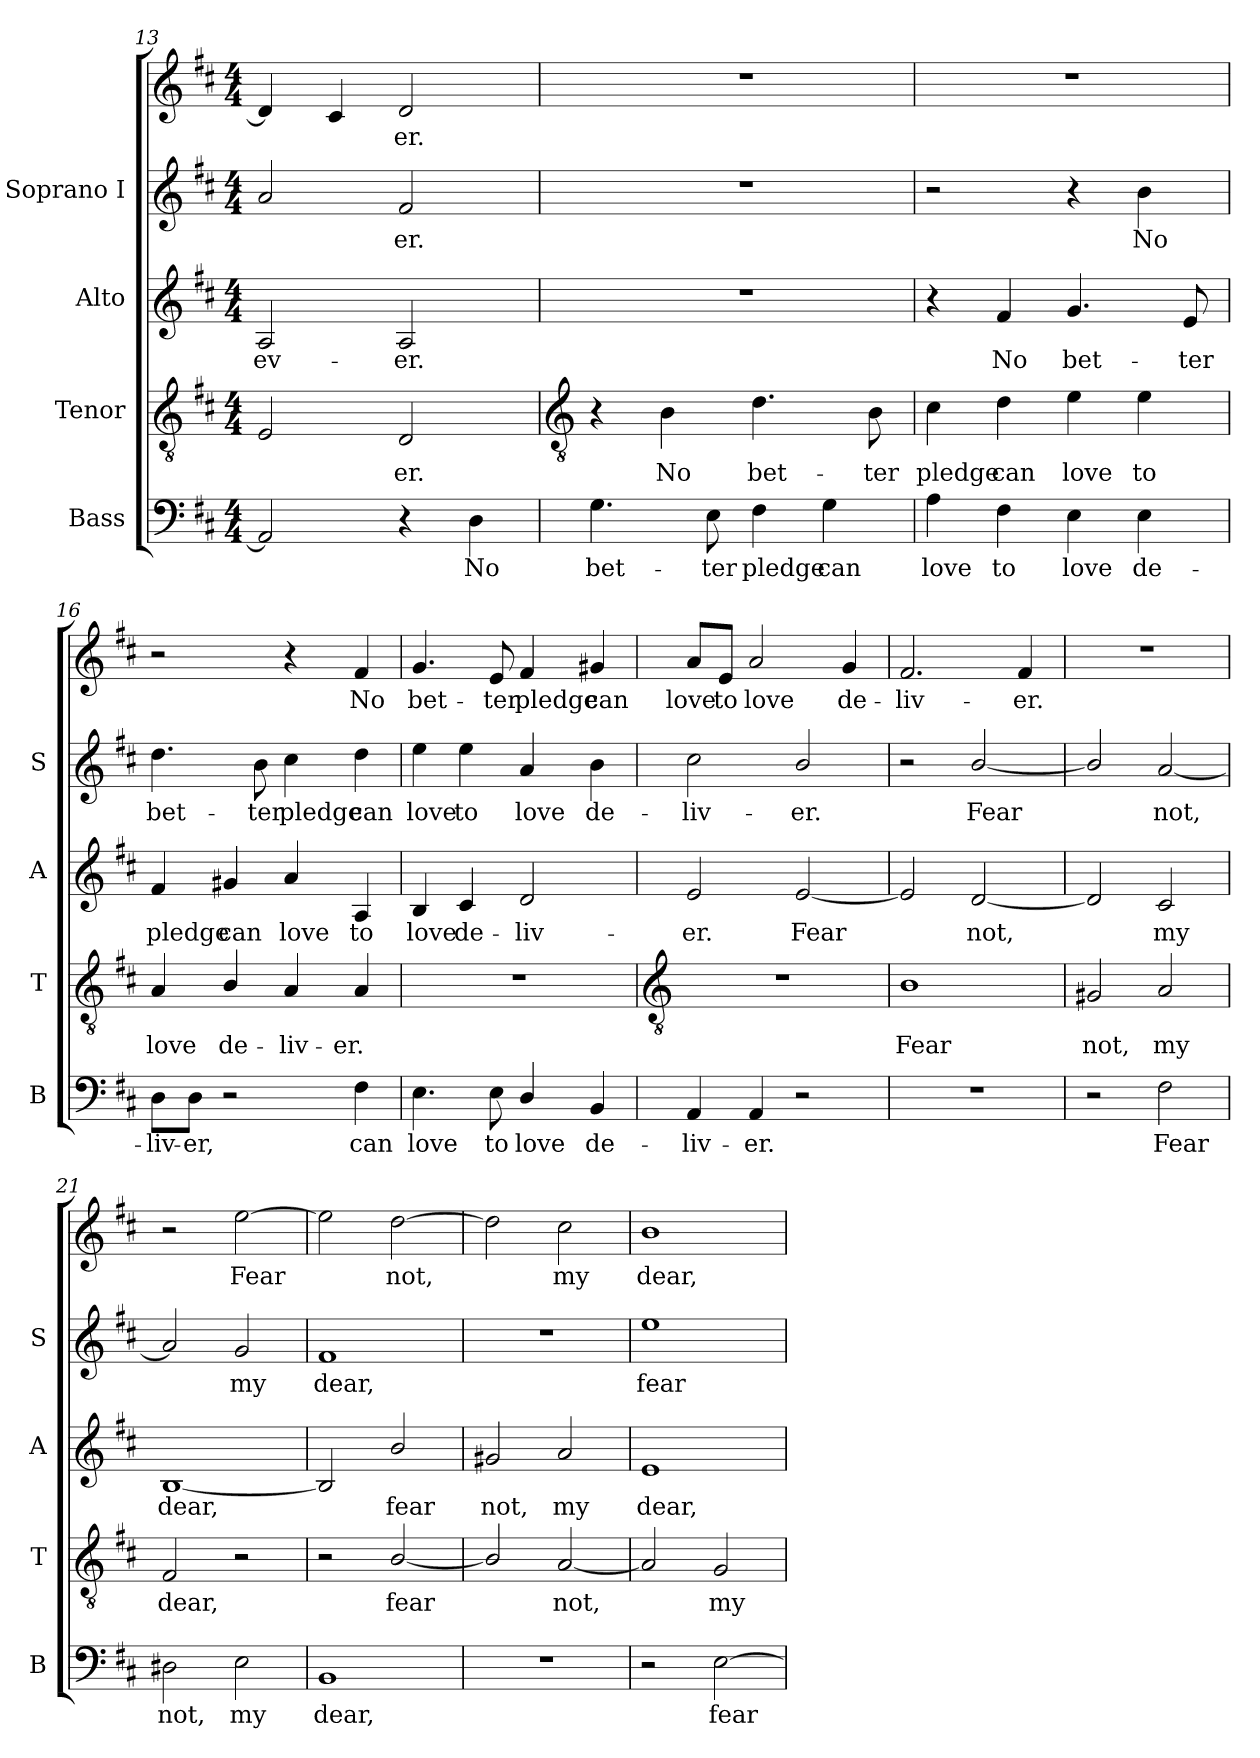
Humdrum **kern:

**kern	**text	**kern	**text	**kern	**text	**kern	**text	**kern	**text
*part4	*part4	*part3	*part3	*part2	*part2	*part1	*part1	*part1	*part1
*staff5	*staff5	*staff4	*staff4	*staff3	*staff3	*staff2	*staff2	*staff1	*staff1
*I"Bass	*	*I"Tenor	*	*I"Alto	*	*I"Soprano I	*	*	*
*I'B	*	*I'T	*	*I'A	*	*I'S	*	*	*
*clefF4	*	*clefGv2	*	*clefG2	*	*clefG2	*	*clefG2	*
*k[f#c#]	*	*k[f#c#]	*	*k[f#c#]	*	*k[f#c#]	*	*k[f#c#]	*
*D:	*	*D:	*	*D:	*	*D:	*	*D:	*
*M4/4	*	*M4/4	*	*M4/4	*	*M4/4	*	*M4/4	*
=13	=13	=13	=13	=13	=13	=13	=13	=13	=13
!	!	!	!	!	!LO:LY:b	!	!	!	!
2AA]	.	2E	.	2A	-ev-	2a	.	4d]	.
.	.	.	.	.	.	.	.	4c#	.
!	!	!	!LO:LY:b	!	!LO:LY:b	!	!LO:LY:b	!	!LO:LY:b
4r	.	2D	er.	2A	-er.	2f#	er.	2d	er.
!	!LO:LY:b	!	!	!	!	!	!	!	!
4D	No	.	.	.	.	.	.	.	.
!!LO:LB:g=z
=14	=14	=14	=14	=14	=14	=14	=14	=14	=14
*	*	*clefGv2	*	*	*	*	*	*	*
!	!LO:LY:b	!	!	!	!	!	!	!	!
4.G	bet-	4r	.	1r	.	1r	.	1r	.
!	!	!	!LO:LY:b	!	!	!	!	!	!
.	.	4B	No	.	.	.	.	.	.
!	!LO:LY:b	!	!	!	!	!	!	!	!
8E	-ter	.	.	.	.	.	.	.	.
!	!LO:LY:b	!	!LO:LY:b	!	!	!	!	!	!
4F#	pledge	4.d	bet-	.	.	.	.	.	.
!	!LO:LY:b	!	!	!	!	!	!	!	!
4G	can	.	.	.	.	.	.	.	.
!	!	!	!LO:LY:b	!	!	!	!	!	!
.	.	8B	-ter	.	.	.	.	.	.
=15	=15	=15	=15	=15	=15	=15	=15	=15	=15
!	!LO:LY:b	!	!LO:LY:b	!	!	!	!	!	!
4A	love	4c#	pledge	4r	.	2r	.	1r	.
!	!LO:LY:b	!	!LO:LY:b	!	!LO:LY:b	!	!	!	!
4F#	to	4d	can	4f#	No	.	.	.	.
!	!LO:LY:b	!	!LO:LY:b	!	!LO:LY:b	!	!	!	!
4E	love	4e	love	4.g	bet-	4r	.	.	.
!	!LO:LY:b	!	!LO:LY:b	!	!	!	!LO:LY:b	!	!
4E	de-	4e	to	.	.	4b	No	.	.
!	!	!	!	!	!LO:LY:b	!	!	!	!
.	.	.	.	8e	-ter	.	.	.	.
=16	=16	=16	=16	=16	=16	=16	=16	=16	=16
!	!LO:LY:b	!	!LO:LY:b	!	!LO:LY:b	!	!LO:LY:b	!	!
8D\L	-liv-	4A	love	4f#	pledge	4.dd	bet-	2r	.
!	!LO:LY:b	!	!	!	!	!	!	!	!
8D\J	-er,	.	.	.	.	.	.	.	.
!	!	!	!LO:LY:b	!	!LO:LY:b	!	!	!	!
2r	.	4B/	de-	4g#X	can	.	.	.	.
!	!	!	!	!	!	!	!LO:LY:b	!	!
.	.	.	.	.	.	8b	-ter	.	.
!	!	!	!LO:LY:b	!	!LO:LY:b	!	!LO:LY:b	!	!
.	.	4A	-liv-	4a	love	4cc#	pledge	4r	.
!	!LO:LY:b	!	!LO:LY:b	!	!LO:LY:b	!	!LO:LY:b	!	!LO:LY:b
4F#	can	4A	-er.	4A	to	4dd	can	4f#	No
=17	=17	=17	=17	=17	=17	=17	=17	=17	=17
!	!LO:LY:b	!	!	!	!LO:LY:b	!	!LO:LY:b	!	!LO:LY:b
4.E	love	1r	.	4B	love	4ee	love	4.g	bet-
!	!	!	!	!	!LO:LY:b	!	!LO:LY:b	!	!
.	.	.	.	4c#	de-	4ee	to	.	.
!	!LO:LY:b	!	!	!	!	!	!	!	!LO:LY:b
8E	to	.	.	.	.	.	.	8e	-ter
!	!LO:LY:b	!	!	!	!LO:LY:b	!	!LO:LY:b	!	!LO:LY:b
4D/	love	.	.	2d	-liv-	4a	love	4f#	pledge
!	!LO:LY:b	!	!	!	!	!	!LO:LY:b	!	!LO:LY:b
4BB	de-	.	.	.	.	4b	de-	4g#X	can
!!LO:LB:g=z
=18	=18	=18	=18	=18	=18	=18	=18	=18	=18
*	*	*clefGv2	*	*	*	*	*	*	*
!	!LO:LY:b	!	!	!	!LO:LY:b	!	!LO:LY:b	!	!LO:LY:b
4AA	-liv-	1r	.	2e	-er.	2cc#	-liv-	8a/L	-love
!	!	!	!	!	!	!	!	!	!LO:LY:b
.	.	.	.	.	.	.	.	8e/J	to
!	!LO:LY:b	!	!	!	!	!	!	!	!LO:LY:b
4AA	-er.	.	.	.	.	.	.	2a	love
!	!	!	!	!	!LO:LY:b	!	!LO:LY:b	!	!
2r	.	.	.	[2e	Fear	2b/	-er.	.	.
!	!	!	!	!	!	!	!	!	!LO:LY:b
.	.	.	.	.	.	.	.	4g	de-
=19	=19	=19	=19	=19	=19	=19	=19	=19	=19
!	!	!	!LO:LY:b	!	!	!	!	!	!LO:LY:b
1r	.	1B	Fear	2e]	.	2r	.	2.f#	liv-
!	!	!	!	!	!LO:LY:b	!	!LO:LY:b	!	!
.	.	.	.	[2d	not,	[2b/	Fear	.	.
!	!	!	!	!	!	!	!	!	!LO:LY:b
.	.	.	.	.	.	.	.	4f#	-er.
=20	=20	=20	=20	=20	=20	=20	=20	=20	=20
!	!	!	!LO:LY:b	!	!	!	!	!	!
2r	.	2G#X	not,	2d]	.	2b/]	.	1r	.
!	!LO:LY:b	!	!LO:LY:b	!	!LO:LY:b	!	!LO:LY:b	!	!
2F#	Fear	2A	my	2c#	my	[2a	not,	.	.
=21	=21	=21	=21	=21	=21	=21	=21	=21	=21
!	!LO:LY:b	!	!LO:LY:b	!	!LO:LY:b	!	!	!	!
2D#X	not,	2F#	dear,	[1B	dear,	2a]	.	2r	.
!	!LO:LY:b	!	!	!	!	!	!LO:LY:b	!	!LO:LY:b
2E	my	2r	.	.	.	2g	my	[2ee	Fear
=22	=22	=22	=22	=22	=22	=22	=22	=22	=22
!	!LO:LY:b	!	!	!	!	!	!LO:LY:b	!	!
1BB	dear,	2r	.	2B]	.	1f#	dear,	2ee]	.
!	!	!	!LO:LY:b	!	!LO:LY:b	!	!	!	!LO:LY:b
.	.	[2B/	fear	2b/	fear	.	.	[2dd	not,
=23	=23	=23	=23	=23	=23	=23	=23	=23	=23
!	!	!	!	!	!LO:LY:b	!	!	!	!
1r	.	2B/]	.	2g#X	not,	1r	.	2dd]	.
!	!	!	!LO:LY:b	!	!LO:LY:b	!	!	!	!LO:LY:b
.	.	[2A	not,	2a	my	.	.	2cc#	my
=24	=24	=24	=24	=24	=24	=24	=24	=24	=24
!	!	!	!	!	!LO:LY:b	!	!LO:LY:b	!	!LO:LY:b
2r	.	2A]	.	1e	dear,	1ee	fear	1b	dear,
!	!LO:LY:b	!	!LO:LY:b	!	!	!	!	!	!
[2E	fear	2G	my	.	.	.	.	.	.
=	=	=	=	=	=	=	=	=	=
*-	*-	*-	*-	*-	*-	*-	*-	*-	*-
